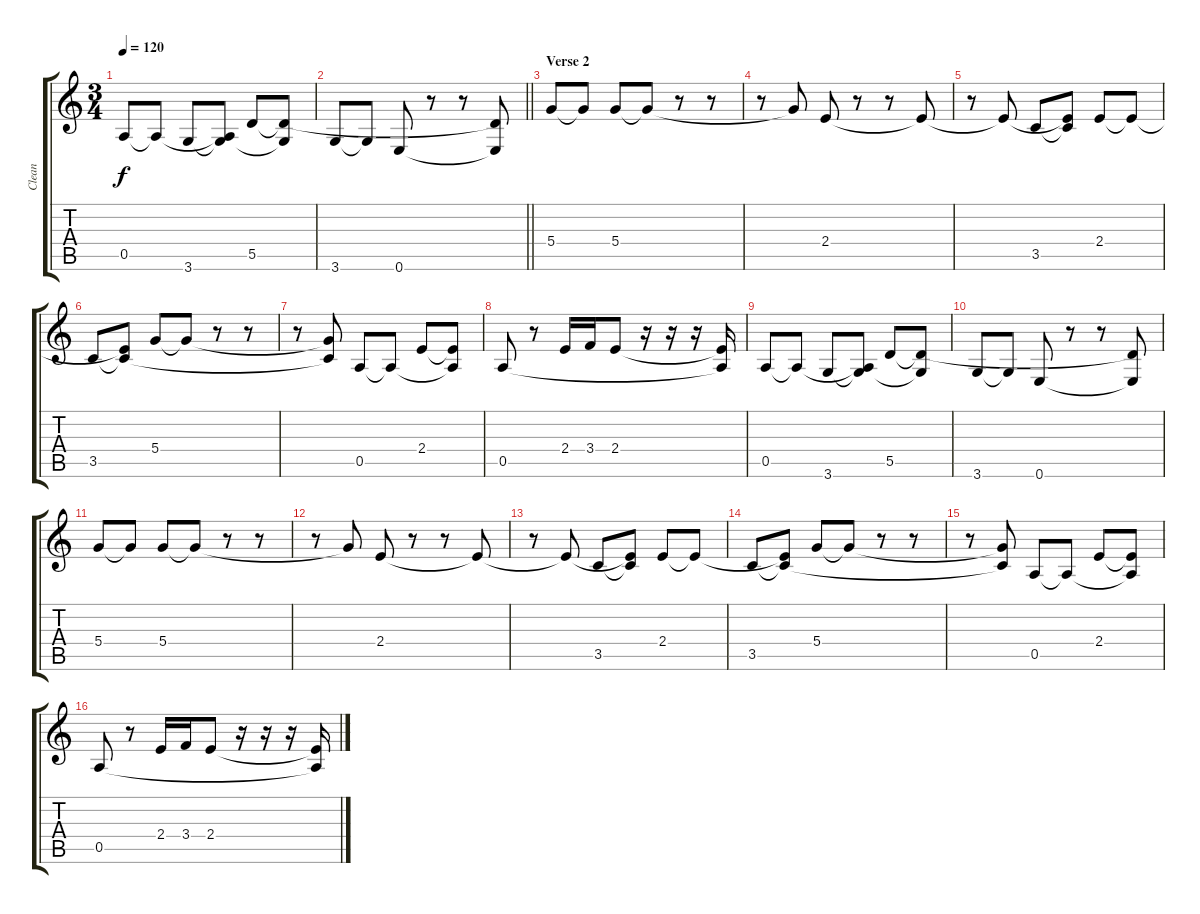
\track ("Clean" "Clean") {instrument electricguitarclean}
\staff {score tabs}
\tuning (E4 B3 G3 D3 A2 E2) {hide}
\ts (3 4)
\tempo 120
\clef g2
\ks c
0.5.8{dy f} 0.5{t}.8 3.6.8 (0.5{t} 3.6{t}).8 5.5.8 (5.5{t} 3.6{t}).8 |
\barLineRight lightlight
3.6.8 3.6{t}.8 0.6.8 r.8 r.8 (5.5{t} 0.6{t}).8 |
\section ("" "Verse 2")
5.4.8 5.4{t}.8 5.4.8 5.4{t}.8 r.8 r.8 |
r.8 5.4{t}.8 2.4.8 r.8 r.8 2.4{t}.8 |
r.8 2.4{t}.8 3.5.8 (2.4{t} 3.5{t}).8 2.4.8 2.4{t}.8 |
3.5.8 (2.4{t} 3.5{t}).8 5.4.8 5.4{t}.8 r.8 r.8 |
r.8 (5.4{t} 3.5{t}).8 0.5.8 0.5{t}.8 2.4.8 (2.4{t} 0.5{t}).8 |
0.5.8 r.8 2.4.16 3.4.16 2.4.8 r.16 r.16 r.16 (2.4{t} 0.5{t}).16 |
0.5.8 0.5{t}.8 3.6.8 (0.5{t} 3.6{t}).8 5.5.8 (5.5{t} 3.6{t}).8 |
3.6.8 3.6{t}.8 0.6.8 r.8 r.8 (5.5{t} 0.6{t}).8 |
5.4.8 5.4{t}.8 5.4.8 5.4{t}.8 r.8 r.8 |
r.8 5.4{t}.8 2.4.8 r.8 r.8 2.4{t}.8 |
r.8 2.4{t}.8 3.5.8 (2.4{t} 3.5{t}).8 2.4.8 2.4{t}.8 |
3.5.8 (2.4{t} 3.5{t}).8 5.4.8 5.4{t}.8 r.8 r.8 |
r.8 (5.4{t} 3.5{t}).8 0.5.8 0.5{t}.8 2.4.8 (2.4{t} 0.5{t}).8 |
0.5.8 r.8 2.4.16 3.4.16 2.4.8 r.16 r.16 r.16 (2.4{t} 0.5{t}).16
